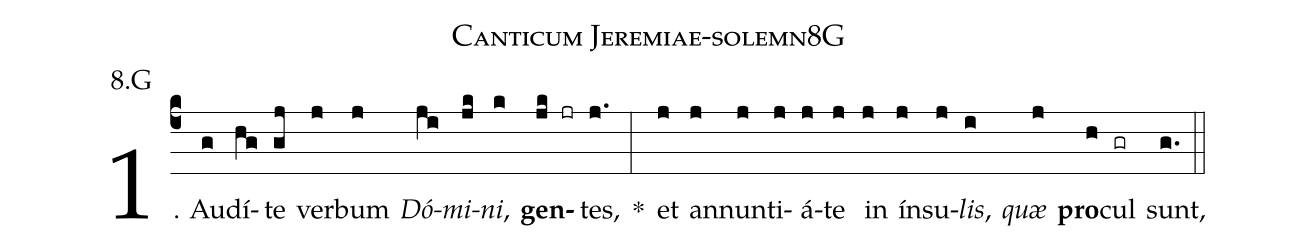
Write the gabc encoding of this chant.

name: Canticum Jeremiae-solemn8G;
annotation: 8.G;
%%
(c4)1. Au(g)dí(hg)te(gj) ver(j)bum(j) <i>Dó</i>(ji)<i>mi</i>(jk)<i>ni</i>,(k) <b>gen</b>(jk jr)tes,(j.) *(:) et(j) an(j)nun(j)ti(j)á(j)te(j) in(j) ín(j)su(j)<i>lis</i>,(i) <i>quæ</i>(j) <b>pro</b>(h)cul(gr) sunt,(g.) (::)
